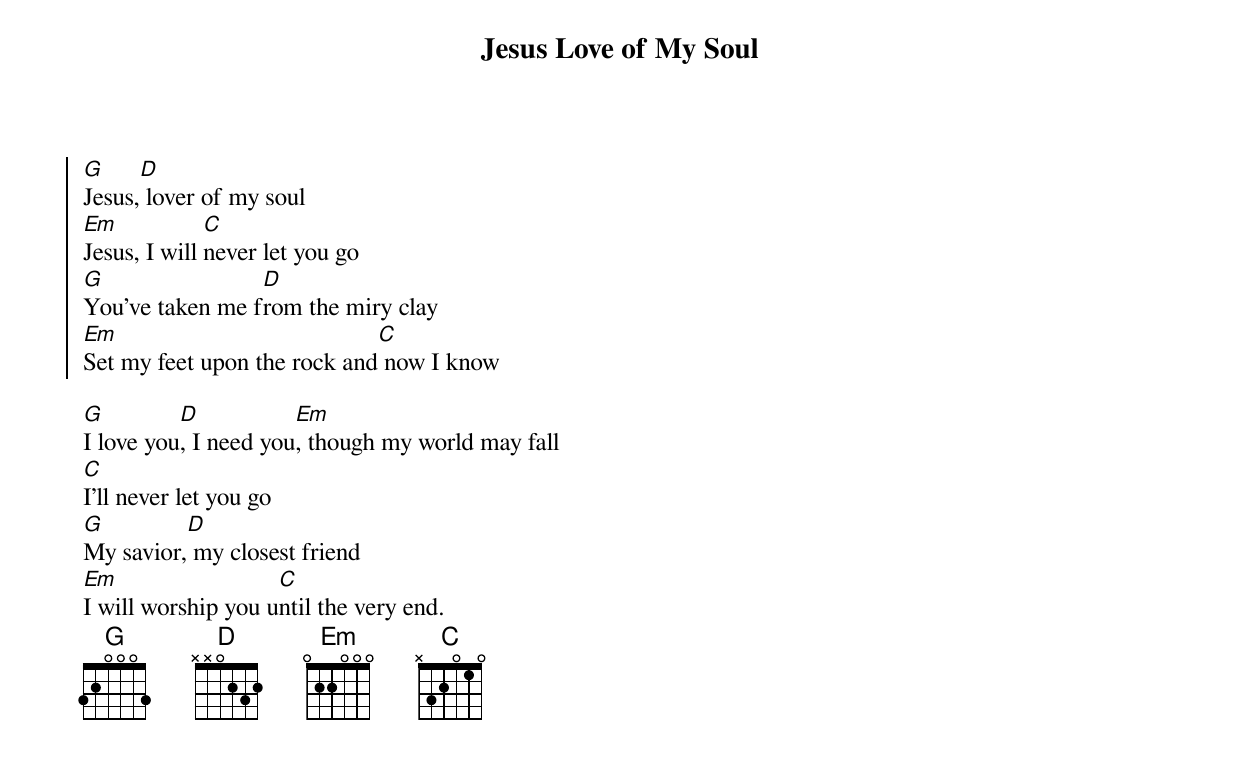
{title: Jesus Love of My Soul}
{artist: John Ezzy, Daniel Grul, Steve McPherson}
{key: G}

{start_of_chorus}
[G]Jesus,[D] lover of my soul
[Em]Jesus, I will [C]never let you go
[G]You've taken me f[D]rom the miry clay
[Em]Set my feet upon the rock and[C] now I know
{end_of_chorus}

{start_of_bridge}
[G]I love you[D], I need you[Em], though my world may fall
[C]I'll never let you go
[G]My savior,[D] my closest friend
[Em]I will worship you u[C]ntil the very end.
{end_of_bridge}
